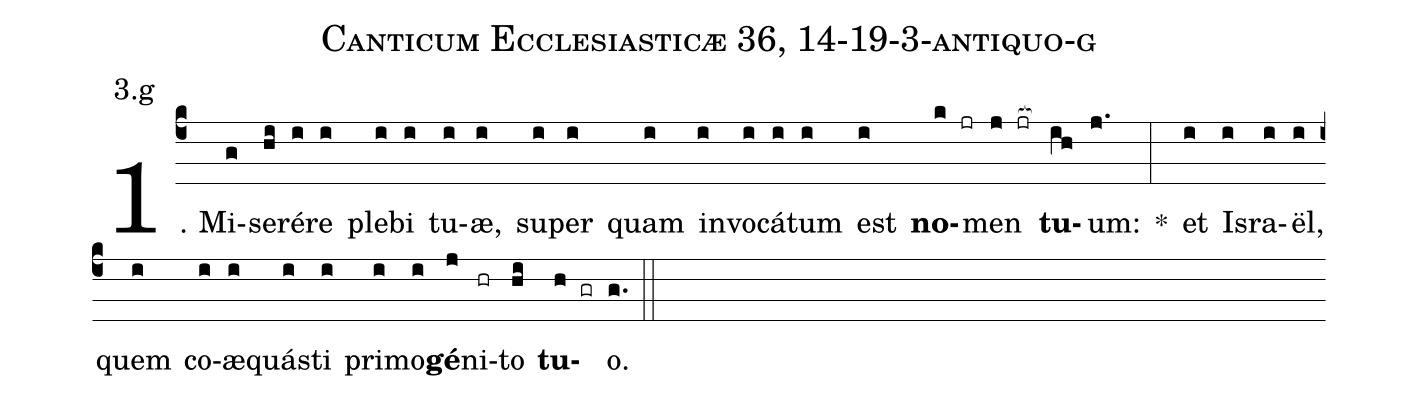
name: Canticum Ecclesiasticæ 36, 14-19-3-antiquo-g;
annotation: 3.g;
%%
(c4)1. Mi(g)se(hi)ré(i)re(i) ple(i)bi(i) tu(i)æ,(i) su(i)per(i) quam(i) in(i)vo(i)cá(i)tum(i) est(i) <b>no</b>(k jr)men(j jr[ocb:1{]) <b>tu</b>(ih[ocb:0}])um:(j.) *(:) et(i) Is(i)ra(i)ël,(i) quem(i) co(i)æ(i)quás(i)ti(i) pri(i)mo(i)<b>gé</b>(j)ni(hr)to(hi) <b>tu</b>(h gr)o.(g.) (::)
